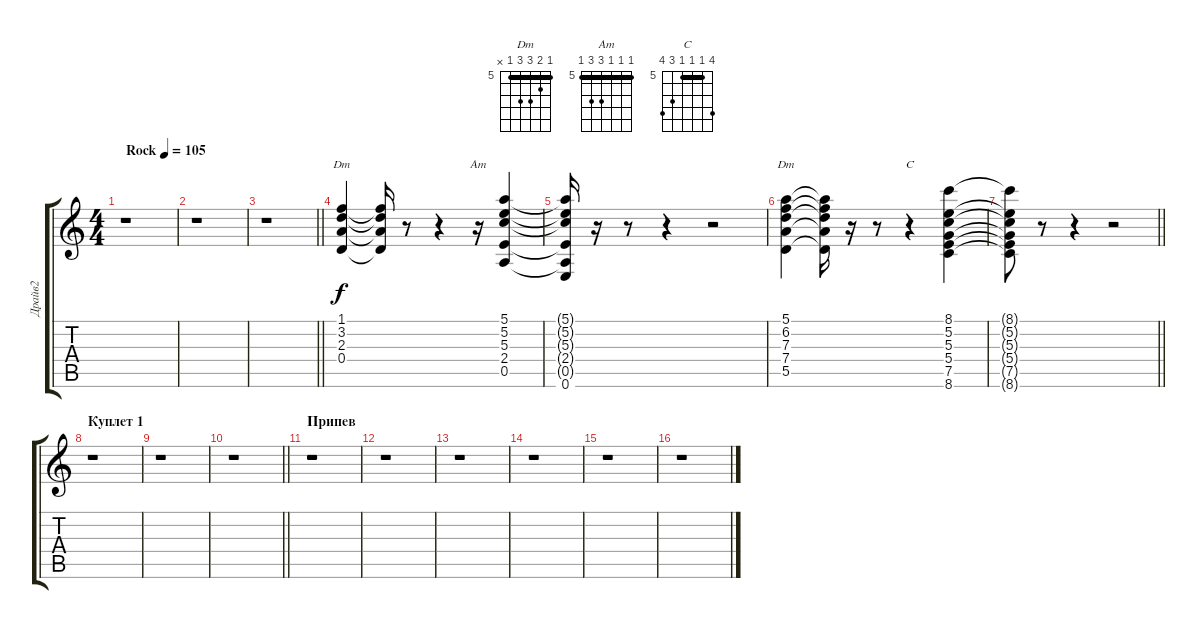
\track ("Драйв2" "Драйв2") {instrument overdrivenguitar}
\staff {score tabs}
\tuning (E4 B3 G3 D3 A2 E2) {hide}
\chord ("Dm" 1 3 2 0 x x)
\chord ("Am" 5 5 5 7 7 5) {firstfret 5 barre 5}
\chord ("Dm" 5 6 7 7 5 x) {firstfret 5 barre 5}
\chord ("C" 8 5 5 5 7 8) {firstfret 5 barre 5}
\ts (4 4)
\tempo (105 "Rock")
\tempo 999
\tempo (105 "Rock")
\clef g2
\ks c
r.1{dy f instrument overdrivenguitar} |
r.1 |
\barLineRight lightlight
r.1 |
(1.1 3.2 2.3 0.4).4{ch "Dm" volume 12} (1.1{t} 3.2{t} 2.3{t} 0.4{t}).16 r.8 r.4 r.16{ch "Am"} (5.1 5.2 5.3 2.4 0.5).4 |
(5.1{t} 5.2{t} 5.3{t} 2.4{t} 0.5{t} 0.6).16 r.16 r.8 r.4 r.2 |
(5.1 6.2 7.3 7.4 5.5).4{ch "Dm"} (5.1{t} 6.2{t} 7.3{t} 7.4{t} 5.5{t}).16 r.16 r.8 r.4{ch "C"} (8.1 5.2 5.3 5.4 7.5 8.6).4 |
\barLineRight lightlight
(8.1{t} 5.2{t} 5.3{t} 5.4{t} 7.5{t} 8.6{t}).8 r.8{volume 16} r.4 r.2 |
\section ("" "Куплет 1")
r.1 |
r.1 |
\barLineRight lightlight
r.1 |
\section ("" "Припев")
r.1 |
r.1 |
r.1 |
r.1 |
r.1 |
r.1
